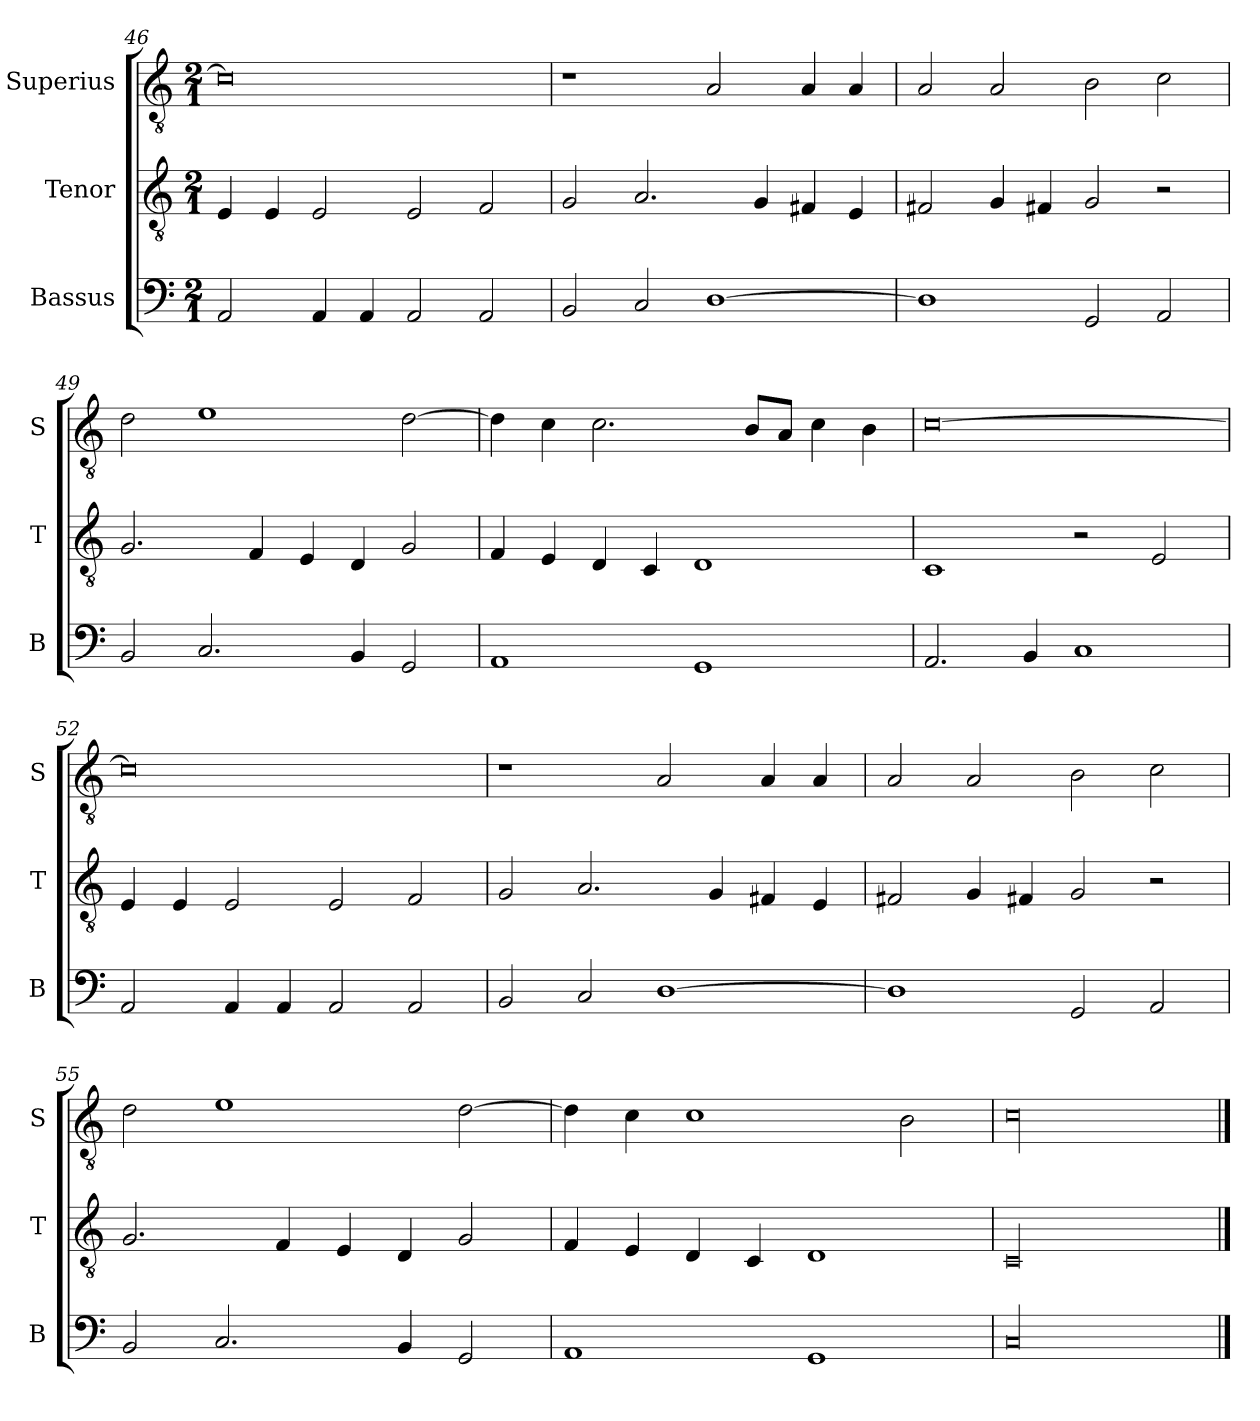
**kern	**kern	**kern
*part3	*part2	*part1
*staff3	*staff2	*staff1
*I"Bassus	*I"Tenor	*I"Superius
*I'B	*I'T	*I'S
*clefF4	*clefGv2	*clefGv2
*k[]	*k[]	*k[]
*M2/1	*M2/1	*M2/1
=46	=46	=46
2AA/	4E/	0c]
.	4E/	.
4AA/	2E/	.
4AA/	.	.
2AA/	2E/	.
2AA/	2F/	.
=47	=47	=47
2BB/	2G/	1r
2C/	2.A/	.
[1D	.	2A/
.	4G/	.
.	4F#X/	4A/
.	4E/	4A/
=48	=48	=48
1D]	2F#X/	2A/
.	4G/	2A/
.	4F#X/	.
2GG/	2G/	2B\
2AA/	2r	2c\
=49	=49	=49
2BB/	2.G/	2d\
2.C/	.	1e
.	4F/	.
.	4E/	.
4BB/	4D/	.
2GG/	2G/	[2d\
=50	=50	=50
1AA	4F/	4d\]
.	4E/	4c\
.	4D/	2.c\
.	4C/	.
1GG	1D	.
.	.	8B/L
.	.	8A/J
.	.	4c\
.	.	4B\
=51	=51	=51
2.AA/	1C	[0c
4BB/	.	.
1C	2r	.
.	2E/	.
=52	=52	=52
2AA/	4E/	0c]
.	4E/	.
4AA/	2E/	.
4AA/	.	.
2AA/	2E/	.
2AA/	2F/	.
=53	=53	=53
2BB/	2G/	1r
2C/	2.A/	.
[1D	.	2A/
.	4G/	.
.	4F#X/	4A/
.	4E/	4A/
=54	=54	=54
1D]	2F#X/	2A/
.	4G/	2A/
.	4F#X/	.
2GG/	2G/	2B\
2AA/	2r	2c\
=55	=55	=55
2BB/	2.G/	2d\
2.C/	.	1e
.	4F/	.
.	4E/	.
4BB/	4D/	.
2GG/	2G/	[2d\
=56	=56	=56
1AA	4F/	4d\]
.	4E/	4c\
.	4D/	1c
.	4C/	.
1GG	1D	.
.	.	2B\
=57	=57	=57
!LO:N:vis=00	!LO:N:vis=00	!LO:N:vis=00
0C	0C	0c
==	==	==
*-	*-	*-
